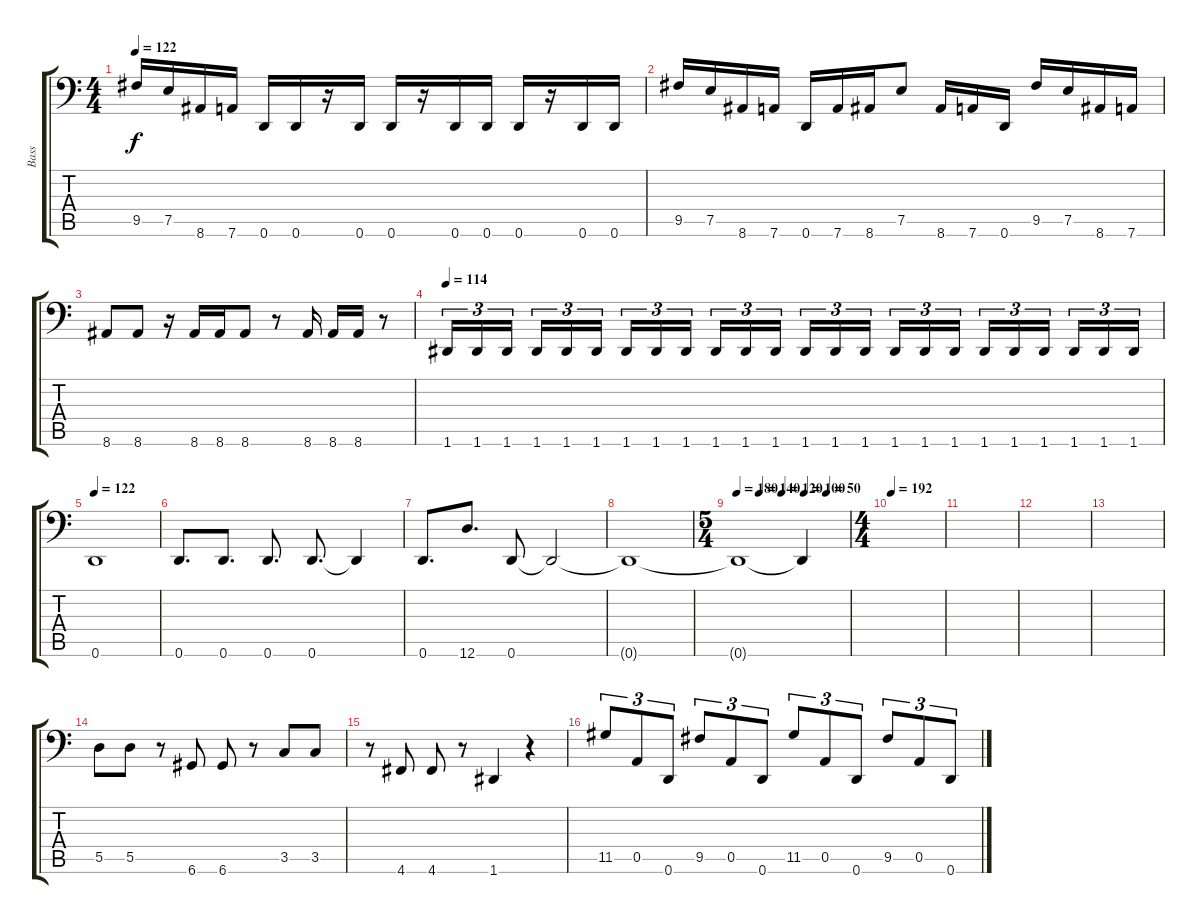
\track ("Bass" "Bass") {instrument electricbassfinger}
\staff {score tabs}
\tuning (E3 B2 G2 D2 A1 D1) {hide}
\ts (4 4)
\tempo 122
\clef f4
\ks c
9.5.16{dy f} 7.5.16 8.6.16 7.6.16 0.6.16 0.6.16 r.16 0.6.16 0.6.16 r.16 0.6.16 0.6.16 0.6.16 r.16 0.6.16 0.6.16 |
9.5.16 7.5.16 8.6.16 7.6.16 0.6.16 7.6.16 8.6.16 7.5.8 8.6.16 7.6.16 0.6.16 9.5.16 7.5.16 8.6.16 7.6.16 |
8.6.8 8.6.8 r.16 8.6.16 8.6.16 8.6.8 r.8 8.6.16 8.6.16 8.6.16 r.8 |
\tempo 114
1.6.16{tu (3 2)} 1.6.16{tu (3 2)} 1.6.16{tu (3 2) beam splitsecondary} 1.6.16{tu (3 2)} 1.6.16{tu (3 2)} 1.6.16{tu (3 2)} 1.6.16{tu (3 2)} 1.6.16{tu (3 2)} 1.6.16{tu (3 2) beam splitsecondary} 1.6.16{tu (3 2)} 1.6.16{tu (3 2)} 1.6.16{tu (3 2)} 1.6.16{tu (3 2)} 1.6.16{tu (3 2)} 1.6.16{tu (3 2) beam splitsecondary} 1.6.16{tu (3 2)} 1.6.16{tu (3 2)} 1.6.16{tu (3 2)} 1.6.16{tu (3 2)} 1.6.16{tu (3 2)} 1.6.16{tu (3 2) beam splitsecondary} 1.6.16{tu (3 2)} 1.6.16{tu (3 2)} 1.6.16{tu (3 2)} |
\tempo 122
0.6.1 |
0.6.8{d} 0.6.8{d} 0.6.8{d} 0.6.8{d} 0.6{t}.4 |
0.6.8{d} 12.6.8{d} 0.6.8 0.6{t}.2 |
0.6{t}.1 |
\ts (5 4)
\tempo 180
\tempo (140 0.2)
\tempo (120 0.4)
\tempo (100 0.6)
\tempo (50 0.8)
0.6{t}.1 0.6{t}.4 |
\ts (4 4)
\tempo 192
|
|
|
|
5.5.8 5.5.8 r.8 6.6.8 6.6.8 r.8 3.5.8 3.5.8 |
r.8 4.6.8 4.6.8 r.8 1.6.4 r.4 |
11.5.8{tu (3 2)} 0.5.8{tu (3 2)} 0.6.8{tu (3 2)} 9.5.8{tu (3 2)} 0.5.8{tu (3 2)} 0.6.8{tu (3 2)} 11.5.8{tu (3 2)} 0.5.8{tu (3 2)} 0.6.8{tu (3 2)} 9.5.8{tu (3 2)} 0.5.8{tu (3 2)} 0.6.8{tu (3 2)}
